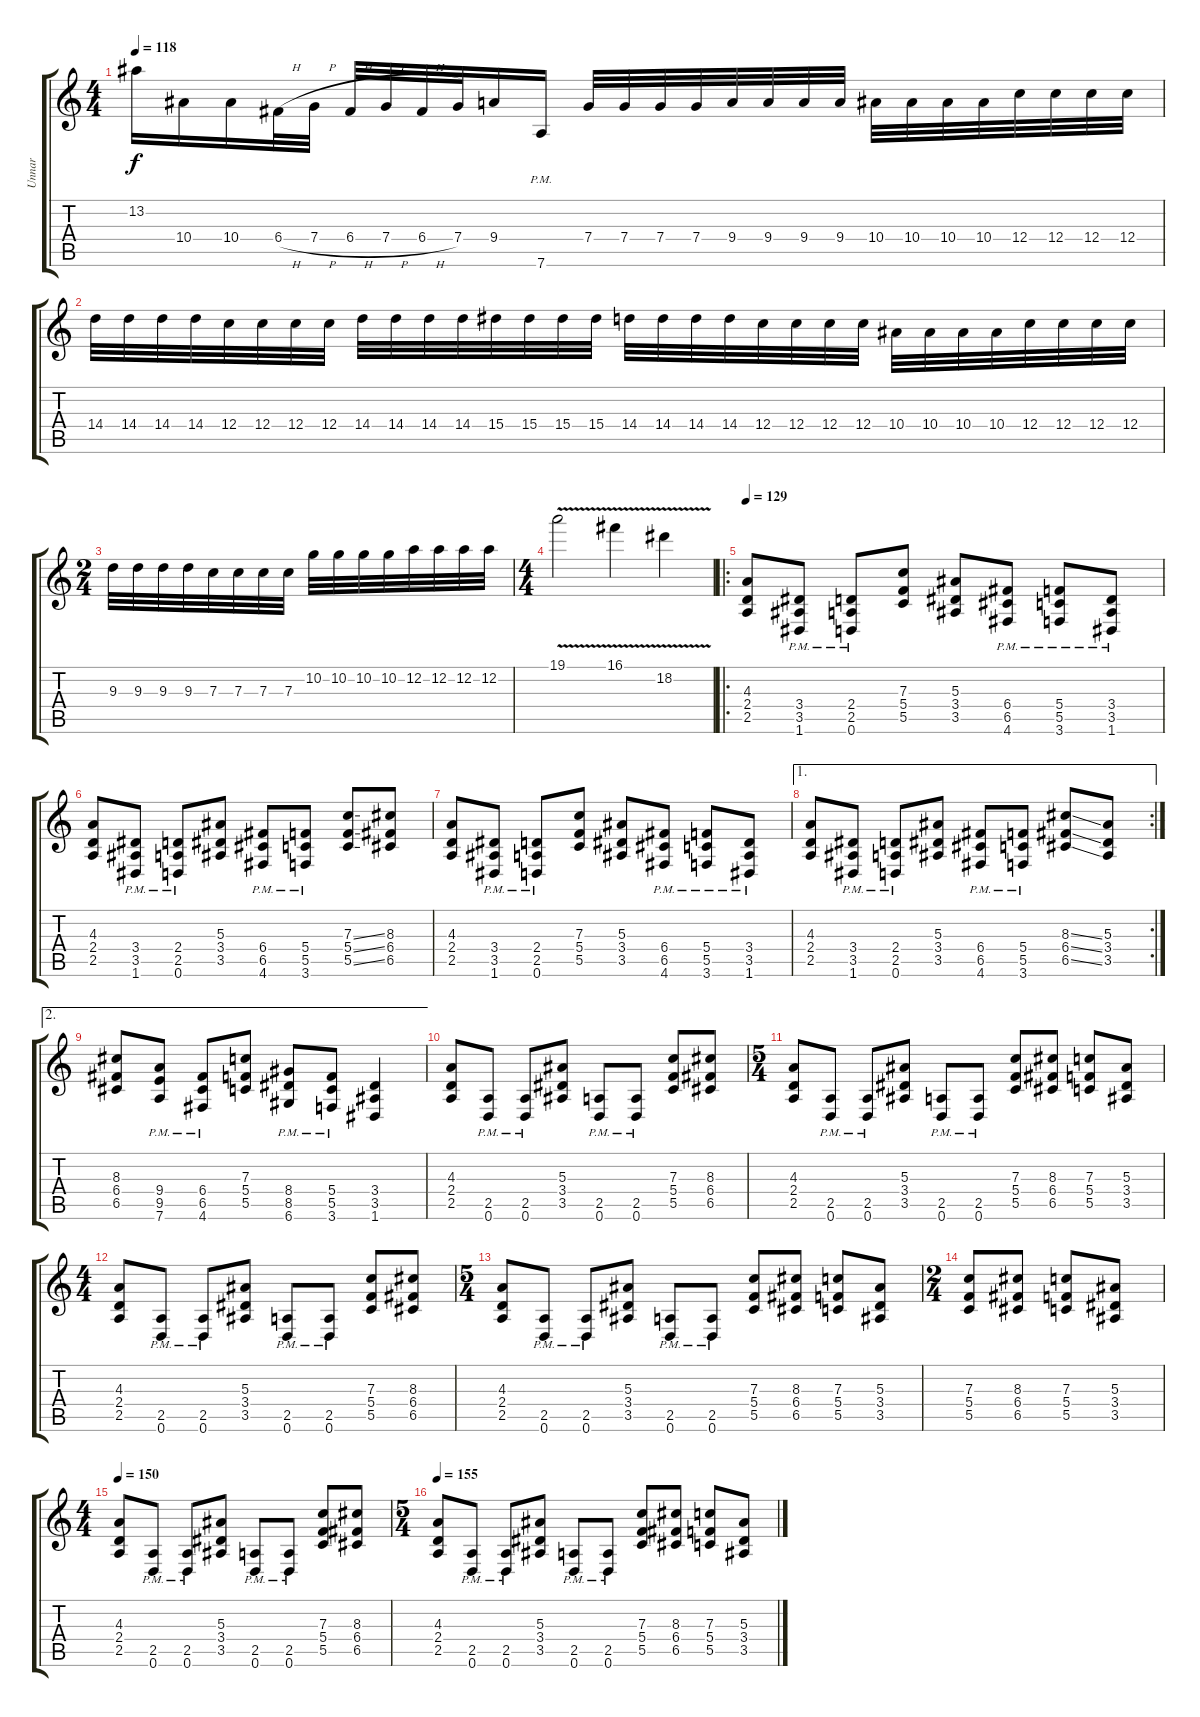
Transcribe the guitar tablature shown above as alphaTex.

\track ("Unnar" "Unnar") {instrument distortionguitar}
\staff {score tabs}
\tuning (D4 A3 F3 C3 G2 D2) {hide}
\ts (4 4)
\tempo 118
\clef g2
\ks c
13.2.16{dy f} 10.4.16 10.4.16 6.4{h}.32 7.4{h}.32 6.4{h}.32 7.4{h}.32 6.4{h}.32 7.4.32 9.4.16 7.6{pm}.16 7.4.32 7.4.32 7.4.32 7.4.32 9.4.32 9.4.32 9.4.32 9.4.32 10.4.32 10.4.32 10.4.32 10.4.32 12.4.32 12.4.32 12.4.32 12.4.32 |
14.4.32 14.4.32 14.4.32 14.4.32 12.4.32 12.4.32 12.4.32 12.4.32 14.4.32 14.4.32 14.4.32 14.4.32 15.4.32 15.4.32 15.4.32 15.4.32 14.4.32 14.4.32 14.4.32 14.4.32 12.4.32 12.4.32 12.4.32 12.4.32 10.4.32 10.4.32 10.4.32 10.4.32 12.4.32 12.4.32 12.4.32 12.4.32 |
\ts (2 4)
9.3.32 9.3.32 9.3.32 9.3.32 7.3.32 7.3.32 7.3.32 7.3.32 10.2.32 10.2.32 10.2.32 10.2.32 12.2.32 12.2.32 12.2.32 12.2.32 |
\ts (4 4)
19.1{v}.2 16.1{v}.4 18.2{v}.4 |
\ro
\tempo 129
(4.3 2.4 2.5).8 (3.4{pm} 3.5{pm} 1.6{pm}).8 (2.4{pm} 2.5{pm} 0.6{pm}).8 (7.3 5.4 5.5).8 (5.3 3.4 3.5).8 (6.4{pm} 6.5{pm} 4.6{pm}).8 (5.4{pm} 5.5{pm} 3.6{pm}).8 (3.4{pm} 3.5{pm} 1.6{pm}).8 |
(4.3 2.4 2.5).8 (3.4{pm} 3.5{pm} 1.6{pm}).8 (2.4{pm} 2.5{pm} 0.6{pm}).8 (5.3 3.4 3.5).8 (6.4{pm} 6.5{pm} 4.6{pm}).8 (5.4{pm} 5.5{pm} 3.6{pm}).8 (7.3{ss} 5.4{ss} 5.5{ss}).8 (8.3 6.4 6.5).8 |
(4.3 2.4 2.5).8 (3.4{pm} 3.5{pm} 1.6{pm}).8 (2.4{pm} 2.5{pm} 0.6{pm}).8 (7.3 5.4 5.5).8 (5.3 3.4 3.5).8 (6.4{pm} 6.5{pm} 4.6{pm}).8 (5.4{pm} 5.5{pm} 3.6{pm}).8 (3.4{pm} 3.5{pm} 1.6{pm}).8 |
\ae 1
\rc 2
(4.3 2.4 2.5).8 (3.4{pm} 3.5{pm} 1.6{pm}).8 (2.4{pm} 2.5{pm} 0.6{pm}).8 (5.3 3.4 3.5).8 (6.4{pm} 6.5{pm} 4.6{pm}).8 (5.4{pm} 5.5{pm} 3.6{pm}).8 (8.3{ss} 6.4{ss} 6.5{ss}).8 (5.3 3.4 3.5).8 |
\ae 2
(8.3 6.4 6.5).8 (9.4{pm} 9.5{pm} 7.6{pm}).8 (6.4{pm} 6.5{pm} 4.6{pm}).8 (7.3 5.4 5.5).8 (8.4{pm} 8.5{pm} 6.6{pm}).8 (5.4{pm} 5.5{pm} 3.6{pm}).8 (3.4 3.5 1.6).4 |
(4.3 2.4 2.5).8 (2.5{pm} 0.6{pm}).8 (2.5{pm} 0.6{pm}).8 (5.3 3.4 3.5).8 (2.5{pm} 0.6{pm}).8 (2.5{pm} 0.6{pm}).8 (7.3 5.4 5.5).8 (8.3 6.4 6.5).8 |
\ts (5 4)
(4.3 2.4 2.5).8 (2.5{pm} 0.6{pm}).8 (2.5{pm} 0.6{pm}).8 (5.3 3.4 3.5).8 (2.5{pm} 0.6{pm}).8 (2.5{pm} 0.6{pm}).8 (7.3 5.4 5.5).8 (8.3 6.4 6.5).8 (7.3 5.4 5.5).8 (5.3 3.4 3.5).8 |
\ts (4 4)
(4.3 2.4 2.5).8 (2.5{pm} 0.6{pm}).8 (2.5{pm} 0.6{pm}).8 (5.3 3.4 3.5).8 (2.5{pm} 0.6{pm}).8 (2.5{pm} 0.6{pm}).8 (7.3 5.4 5.5).8 (8.3 6.4 6.5).8 |
\ts (5 4)
(4.3 2.4 2.5).8 (2.5{pm} 0.6{pm}).8 (2.5{pm} 0.6{pm}).8 (5.3 3.4 3.5).8 (2.5{pm} 0.6{pm}).8 (2.5{pm} 0.6{pm}).8 (7.3 5.4 5.5).8 (8.3 6.4 6.5).8 (7.3 5.4 5.5).8 (5.3 3.4 3.5).8 |
\ts (2 4)
(7.3 5.4 5.5).8 (8.3 6.4 6.5).8 (7.3 5.4 5.5).8 (5.3 3.4 3.5).8 |
\ts (4 4)
\tempo 150
(4.3 2.4 2.5).8 (2.5{pm} 0.6{pm}).8 (2.5{pm} 0.6{pm}).8 (5.3 3.4 3.5).8 (2.5{pm} 0.6{pm}).8 (2.5{pm} 0.6{pm}).8 (7.3 5.4 5.5).8 (8.3 6.4 6.5).8 |
\ts (5 4)
\tempo 155
(4.3 2.4 2.5).8 (2.5{pm} 0.6{pm}).8 (2.5{pm} 0.6{pm}).8 (5.3 3.4 3.5).8 (2.5{pm} 0.6{pm}).8 (2.5{pm} 0.6{pm}).8 (7.3 5.4 5.5).8 (8.3 6.4 6.5).8 (7.3 5.4 5.5).8 (5.3 3.4 3.5).8
